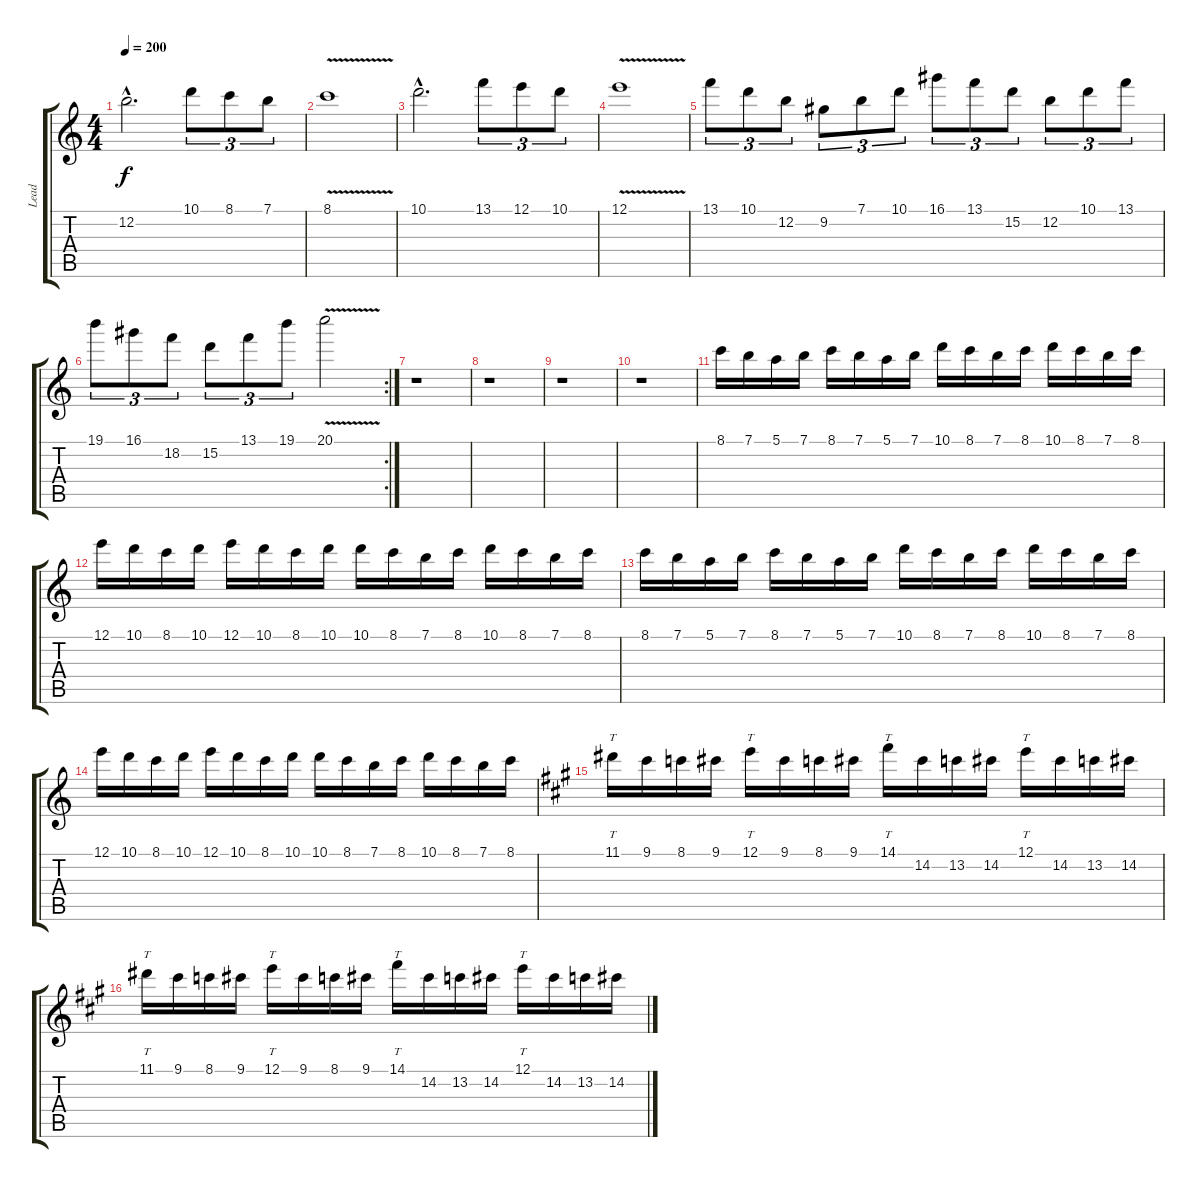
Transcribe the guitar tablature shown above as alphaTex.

\track ("Lead" "Lead") {instrument overdrivenguitar}
\staff {score tabs}
\tuning (E4 B3 G3 D3 A2 E2) {hide}
\ts (4 4)
\tempo 200
\clef g2
\ks c
12.2{hac}.2{d dy f} 10.1.8{tu (3 2)} 8.1.8{tu (3 2)} 7.1.8{tu (3 2)} |
8.1{v}.1 |
10.1{hac}.2{d} 13.1.8{tu (3 2)} 12.1.8{tu (3 2)} 10.1.8{tu (3 2)} |
12.1{v}.1 |
13.1.8{tu (3 2)} 10.1.8{tu (3 2)} 12.2.8{tu (3 2)} 9.2.8{tu (3 2)} 7.1.8{tu (3 2)} 10.1.8{tu (3 2)} 16.1.8{tu (3 2)} 13.1.8{tu (3 2)} 15.2.8{tu (3 2)} 12.2.8{tu (3 2)} 10.1.8{tu (3 2)} 13.1.8{tu (3 2)} |
\rc 2
19.1.8{tu (3 2)} 16.1.8{tu (3 2)} 18.2.8{tu (3 2)} 15.2.8{tu (3 2)} 13.1.8{tu (3 2)} 19.1.8{tu (3 2)} 20.1{v}.2 |
r.1 |
r.1 |
r.1 |
r.1 |
8.1.16 7.1.16 5.1.16 7.1.16 8.1.16 7.1.16 5.1.16 7.1.16 10.1.16 8.1.16 7.1.16 8.1.16 10.1.16 8.1.16 7.1.16 8.1.16 |
12.1.16 10.1.16 8.1.16 10.1.16 12.1.16 10.1.16 8.1.16 10.1.16 10.1.16 8.1.16 7.1.16 8.1.16 10.1.16 8.1.16 7.1.16 8.1.16 |
8.1.16 7.1.16 5.1.16 7.1.16 8.1.16 7.1.16 5.1.16 7.1.16 10.1.16 8.1.16 7.1.16 8.1.16 10.1.16 8.1.16 7.1.16 8.1.16 |
12.1.16 10.1.16 8.1.16 10.1.16 12.1.16 10.1.16 8.1.16 10.1.16 10.1.16 8.1.16 7.1.16 8.1.16 10.1.16 8.1.16 7.1.16 8.1.16 |
\ks a
11.1.16{tt} 9.1.16 8.1.16 9.1.16 12.1.16{tt} 9.1.16 8.1.16 9.1.16 14.1.16{tt} 14.2.16 13.2.16 14.2.16 12.1.16{tt} 14.2.16 13.2.16 14.2.16 |
11.1.16{tt} 9.1.16 8.1.16 9.1.16 12.1.16{tt} 9.1.16 8.1.16 9.1.16 14.1.16{tt} 14.2.16 13.2.16 14.2.16 12.1.16{tt} 14.2.16 13.2.16 14.2.16
